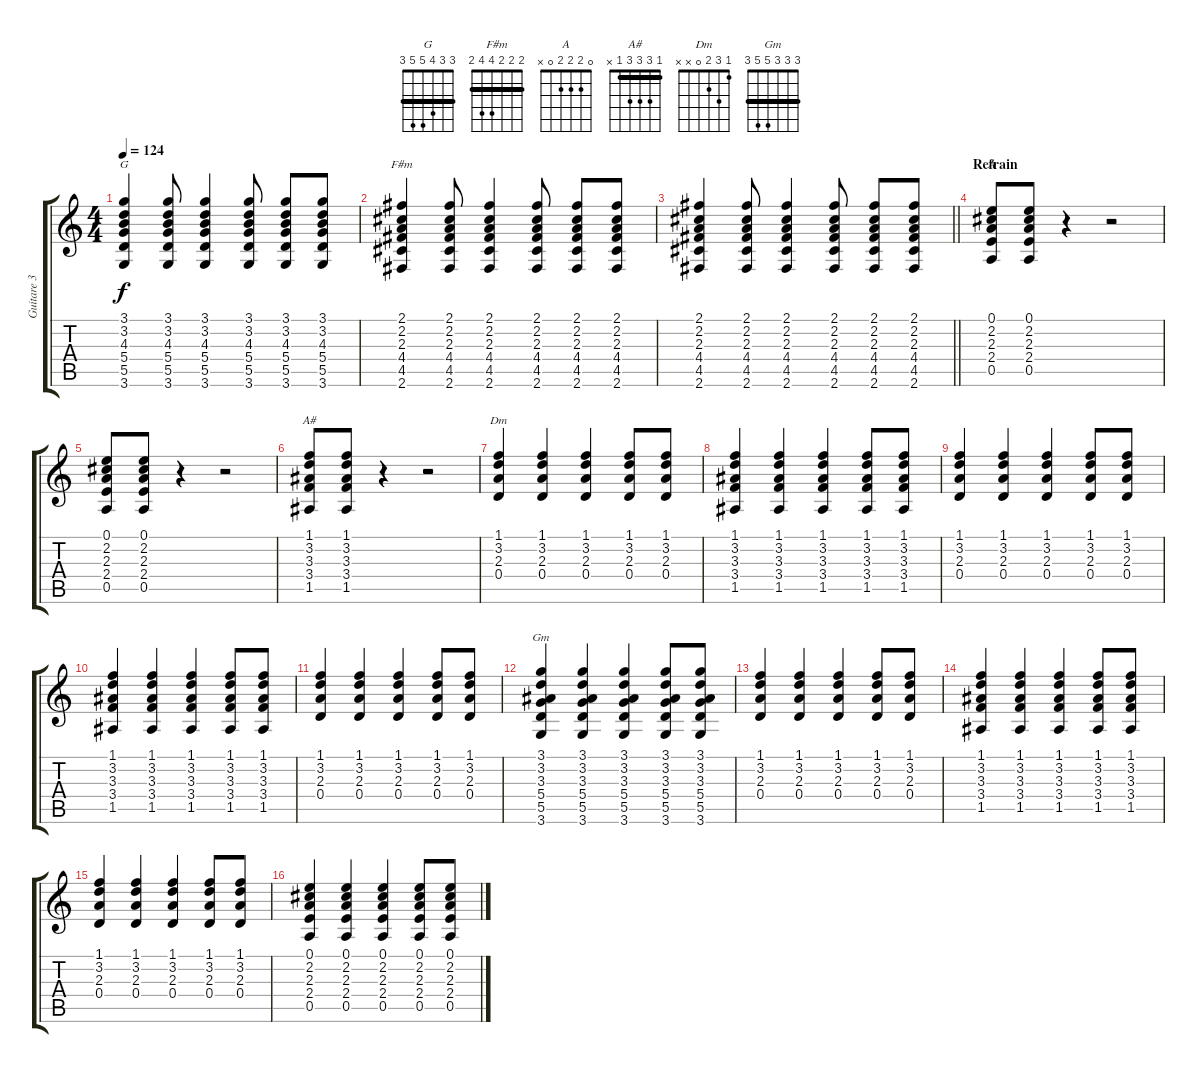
\track ("Guitare 3" "Guitare 3") {instrument acousticguitarnylon}
\staff {score tabs}
\tuning (E4 B3 G3 D3 A2 E2) {hide}
\chord ("G" 3 3 4 5 5 3) {barre 3}
\chord ("F#m" 2 2 2 4 4 2) {barre 2}
\chord ("A" 0 2 2 2 0 x)
\chord ("A#" 1 3 3 3 1 x) {barre 1}
\chord ("Dm" 1 3 2 0 x x)
\chord ("Gm" 3 3 3 5 5 3) {barre 3}
\ts (4 4)
\tempo 124
\clef g2
\ks c
(3.1 3.2 4.3 5.4 5.5 3.6).4{ch "G" dy f} (3.1 3.2 4.3 5.4 5.5 3.6).8 (3.1 3.2 4.3 5.4 5.5 3.6).4 (3.1 3.2 4.3 5.4 5.5 3.6).8 (3.1 3.2 4.3 5.4 5.5 3.6).8 (3.1 3.2 4.3 5.4 5.5 3.6).8 |
(2.1 2.2 2.3 4.4 4.5 2.6).4{ch "F#m"} (2.1 2.2 2.3 4.4 4.5 2.6).8 (2.1 2.2 2.3 4.4 4.5 2.6).4 (2.1 2.2 2.3 4.4 4.5 2.6).8 (2.1 2.2 2.3 4.4 4.5 2.6).8 (2.1 2.2 2.3 4.4 4.5 2.6).8 |
\barLineRight lightlight
(2.1 2.2 2.3 4.4 4.5 2.6).4 (2.1 2.2 2.3 4.4 4.5 2.6).8 (2.1 2.2 2.3 4.4 4.5 2.6).4 (2.1 2.2 2.3 4.4 4.5 2.6).8 (2.1 2.2 2.3 4.4 4.5 2.6).8 (2.1 2.2 2.3 4.4 4.5 2.6).8 |
\section ("" "Refrain")
(0.1 2.2 2.3 2.4 0.5).8{ch "A"} (0.1 2.2 2.3 2.4 0.5).8 r.4 r.2 |
(0.1 2.2 2.3 2.4 0.5).8 (0.1 2.2 2.3 2.4 0.5).8 r.4 r.2 |
(1.1 3.2 3.3 3.4 1.5).8{ch "A#"} (1.1 3.2 3.3 3.4 1.5).8 r.4 r.2 |
(1.1 3.2 2.3 0.4).4{ch "Dm" volume 12} (1.1 3.2 2.3 0.4).4 (1.1 3.2 2.3 0.4).4 (1.1 3.2 2.3 0.4).8 (1.1 3.2 2.3 0.4).8 |
(1.1 3.2 3.3 3.4 1.5).4 (1.1 3.2 3.3 3.4 1.5).4 (1.1 3.2 3.3 3.4 1.5).4 (1.1 3.2 3.3 3.4 1.5).8 (1.1 3.2 3.3 3.4 1.5).8 |
(1.1 3.2 2.3 0.4).4 (1.1 3.2 2.3 0.4).4 (1.1 3.2 2.3 0.4).4 (1.1 3.2 2.3 0.4).8 (1.1 3.2 2.3 0.4).8 |
(1.1 3.2 3.3 3.4 1.5).4 (1.1 3.2 3.3 3.4 1.5).4 (1.1 3.2 3.3 3.4 1.5).4 (1.1 3.2 3.3 3.4 1.5).8 (1.1 3.2 3.3 3.4 1.5).8 |
(1.1 3.2 2.3 0.4).4 (1.1 3.2 2.3 0.4).4 (1.1 3.2 2.3 0.4).4 (1.1 3.2 2.3 0.4).8 (1.1 3.2 2.3 0.4).8 |
(3.1 3.2 3.3 5.4 5.5 3.6).4{ch "Gm"} (3.1 3.2 3.3 5.4 5.5 3.6).4 (3.1 3.2 3.3 5.4 5.5 3.6).4 (3.1 3.2 3.3 5.4 5.5 3.6).8 (3.1 3.2 3.3 5.4 5.5 3.6).8 |
(1.1 3.2 2.3 0.4).4 (1.1 3.2 2.3 0.4).4 (1.1 3.2 2.3 0.4).4 (1.1 3.2 2.3 0.4).8 (1.1 3.2 2.3 0.4).8 |
(1.1 3.2 3.3 3.4 1.5).4 (1.1 3.2 3.3 3.4 1.5).4 (1.1 3.2 3.3 3.4 1.5).4 (1.1 3.2 3.3 3.4 1.5).8 (1.1 3.2 3.3 3.4 1.5).8 |
(1.1 3.2 2.3 0.4).4 (1.1 3.2 2.3 0.4).4 (1.1 3.2 2.3 0.4).4 (1.1 3.2 2.3 0.4).8 (1.1 3.2 2.3 0.4).8 |
(0.1 2.2 2.3 2.4 0.5).4 (0.1 2.2 2.3 2.4 0.5).4 (0.1 2.2 2.3 2.4 0.5).4 (0.1 2.2 2.3 2.4 0.5).8 (0.1 2.2 2.3 2.4 0.5).8
